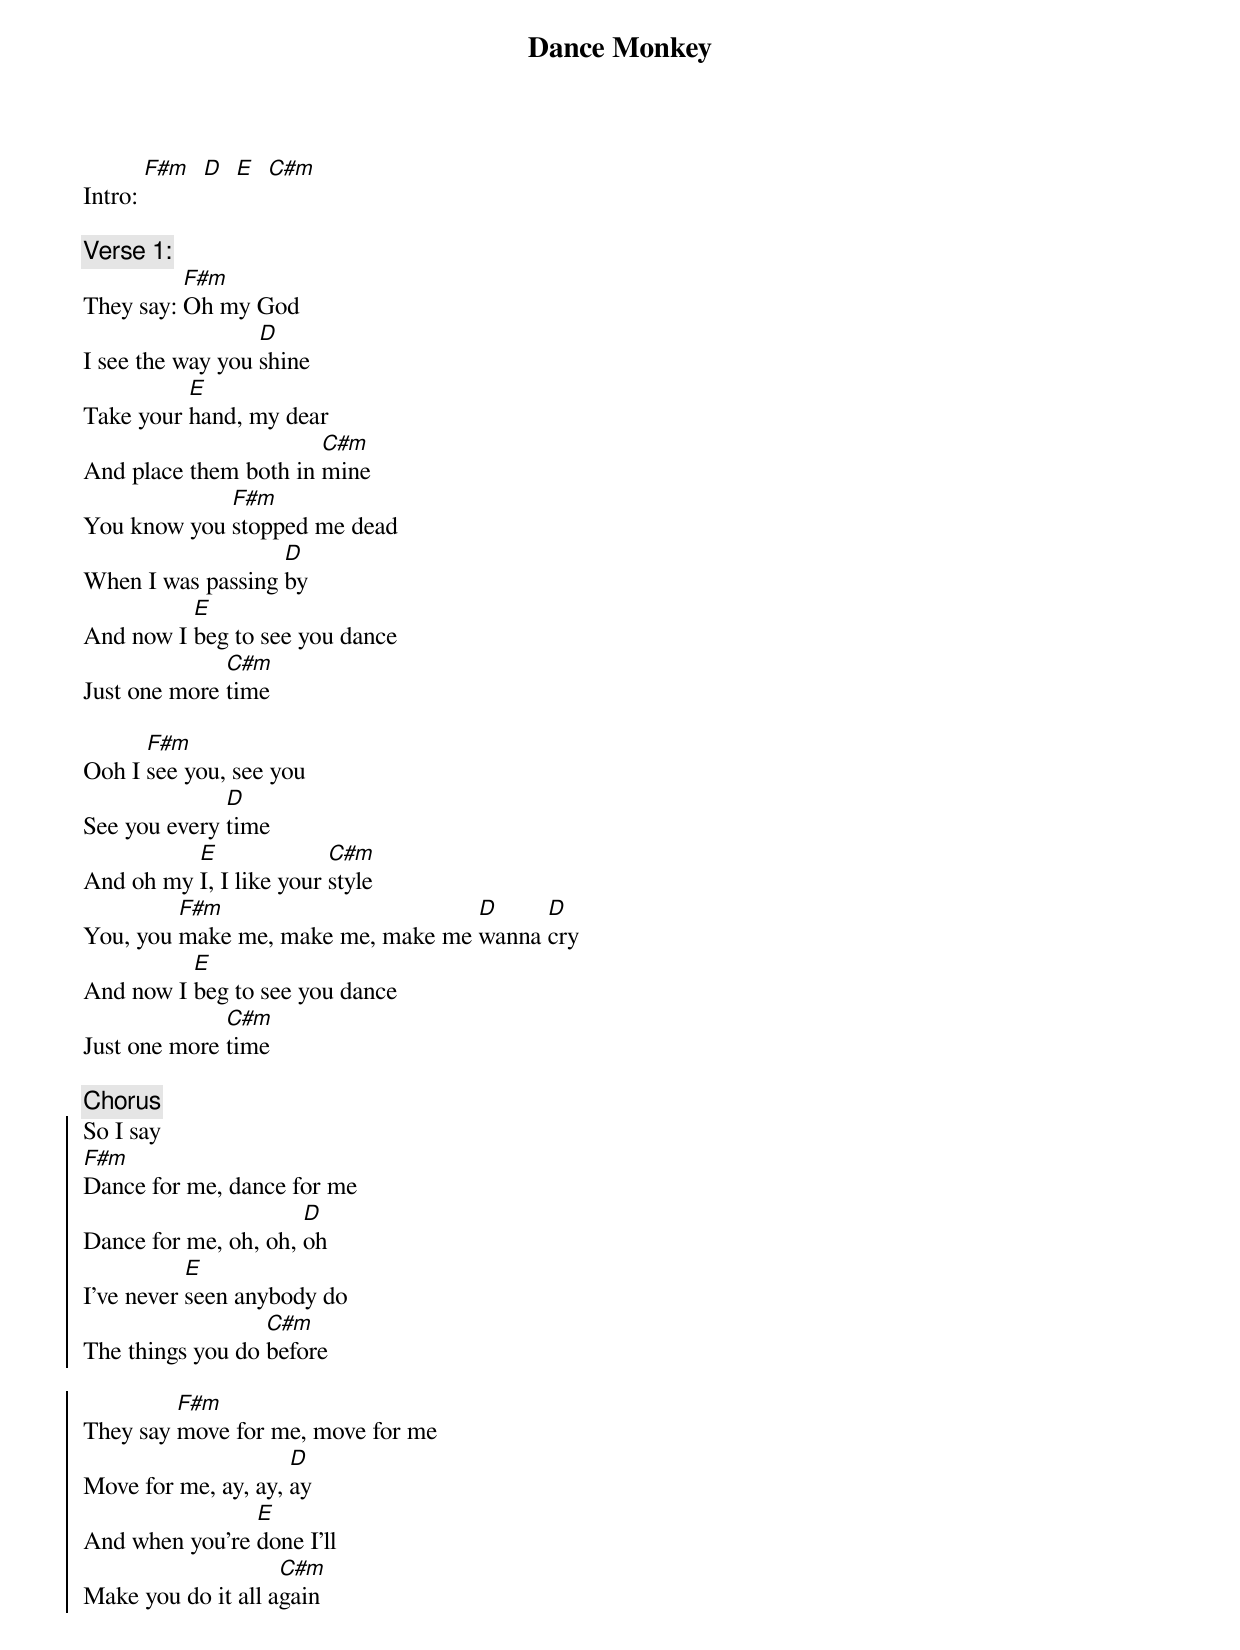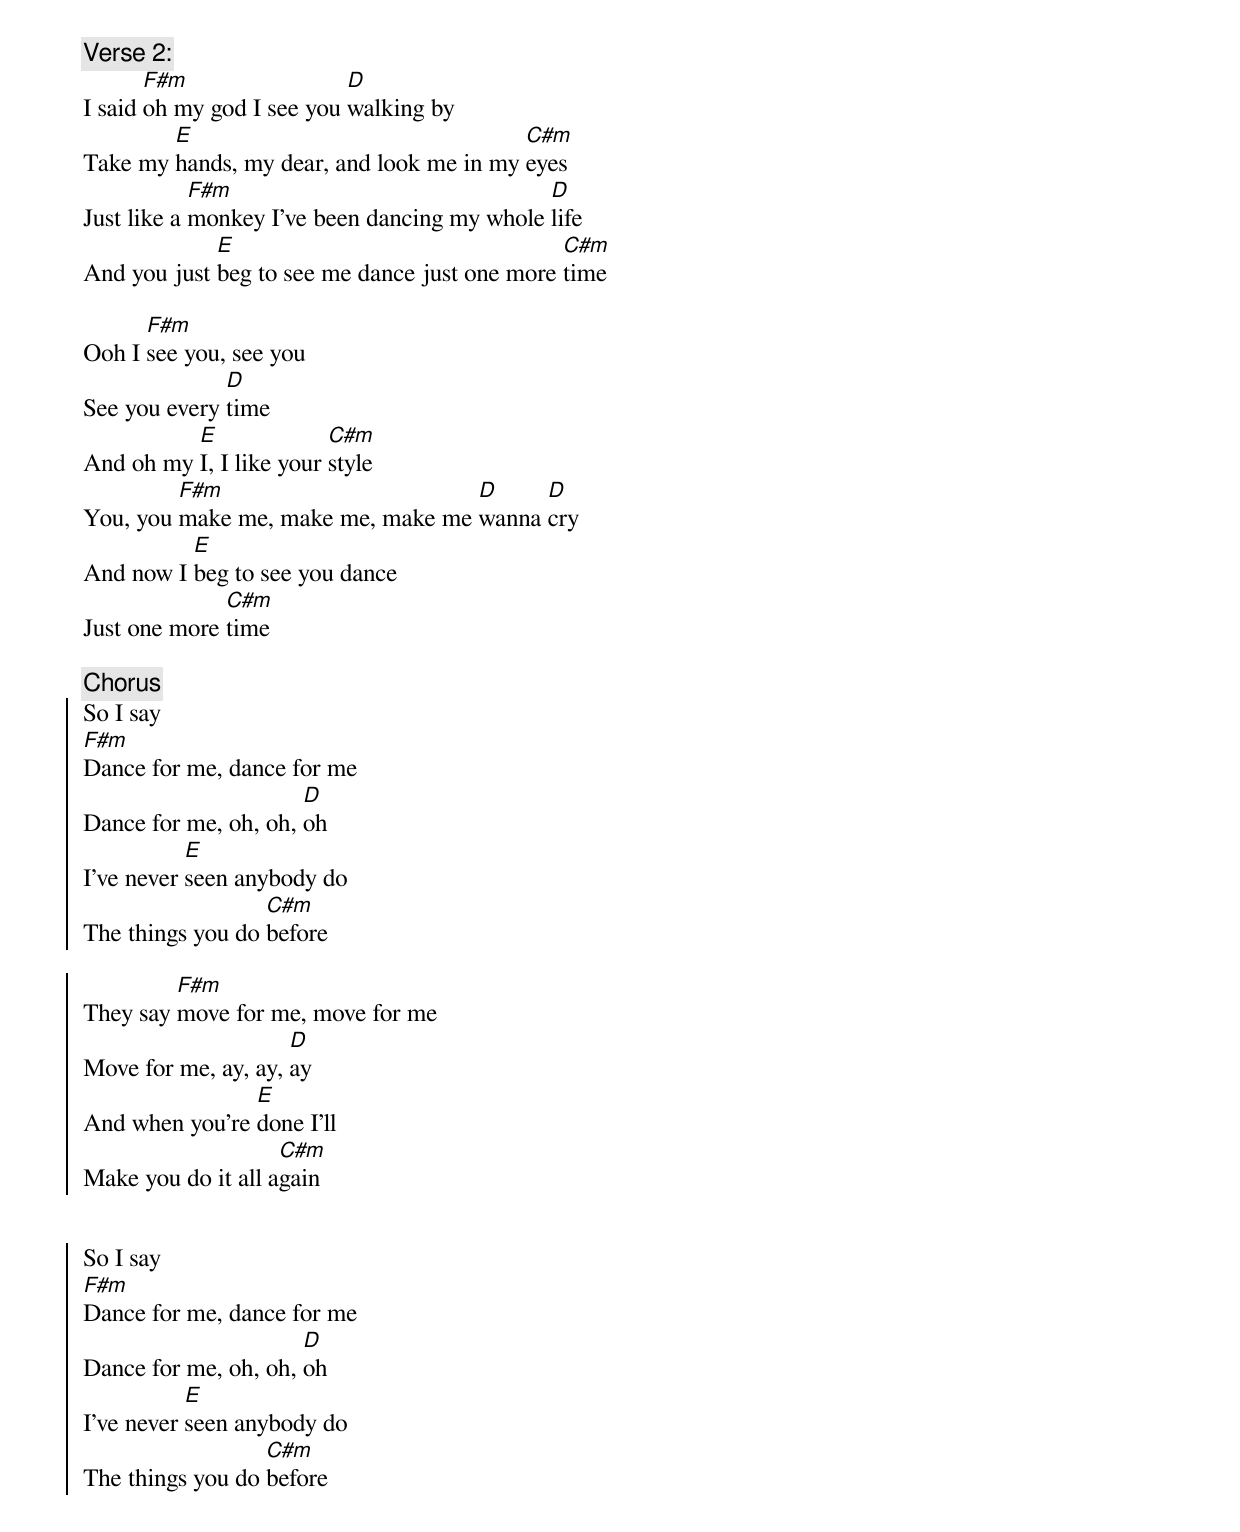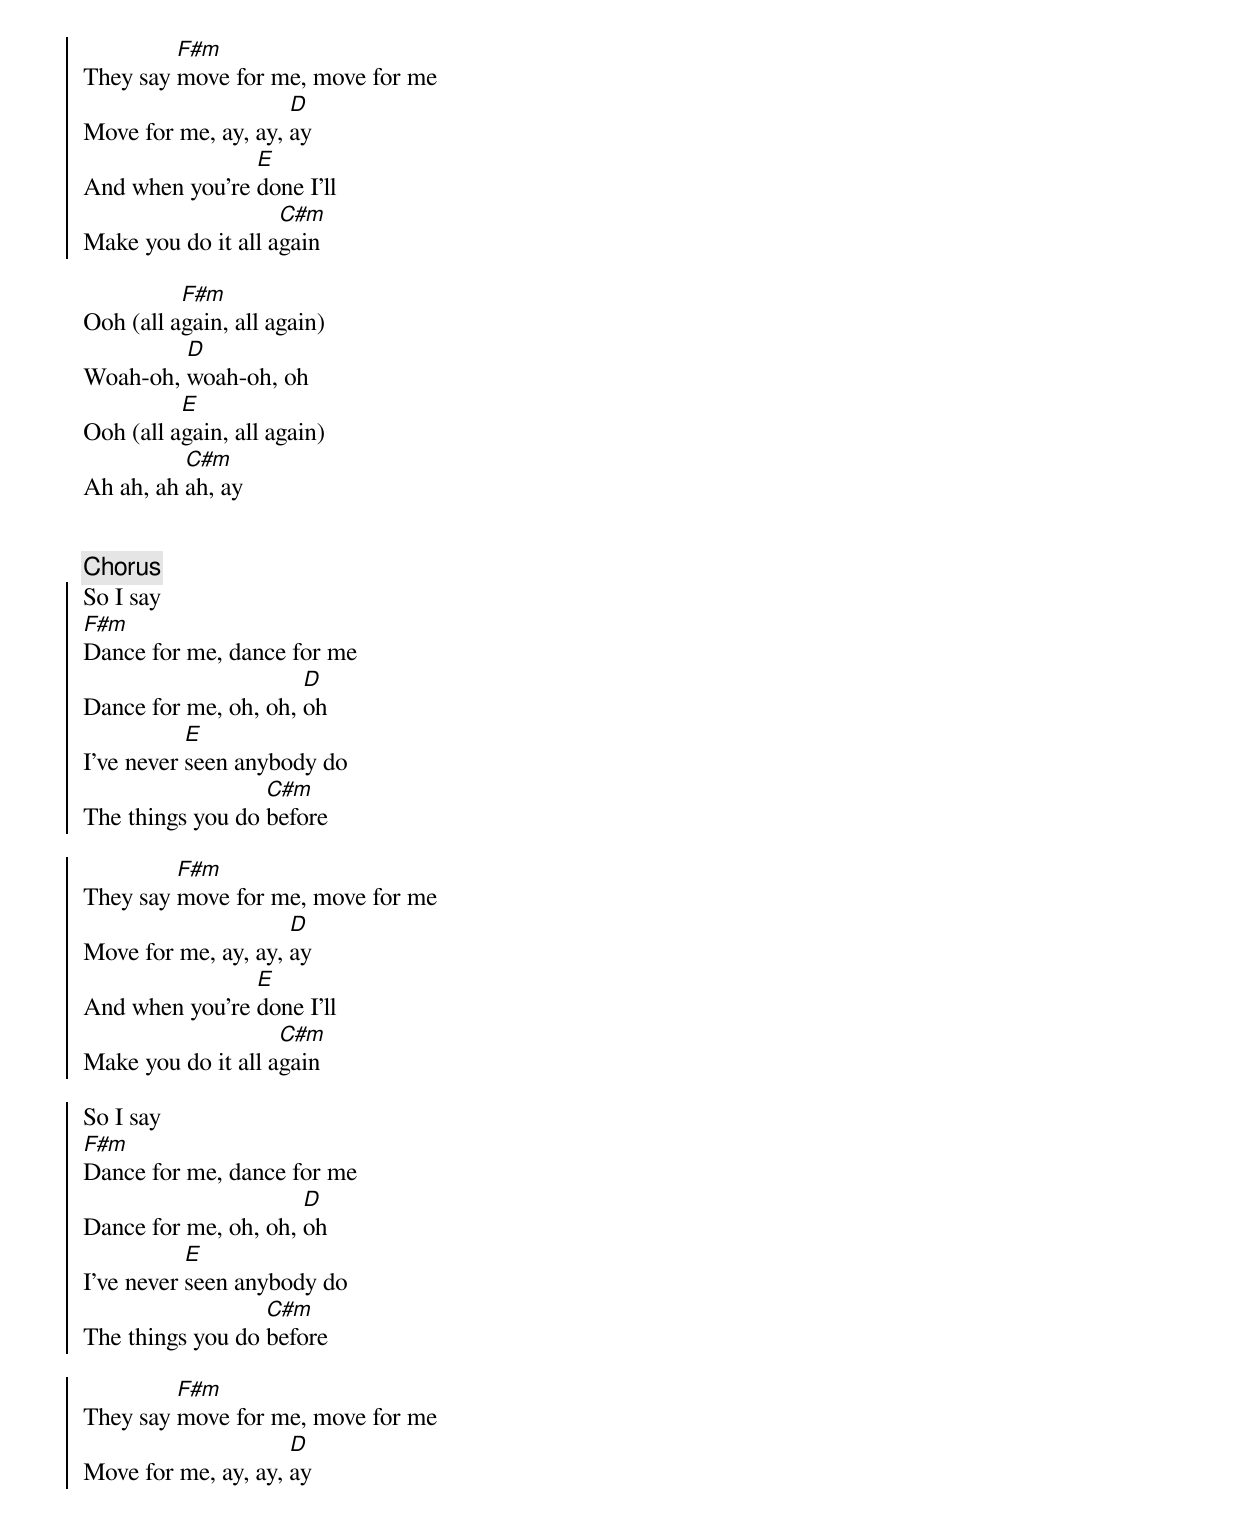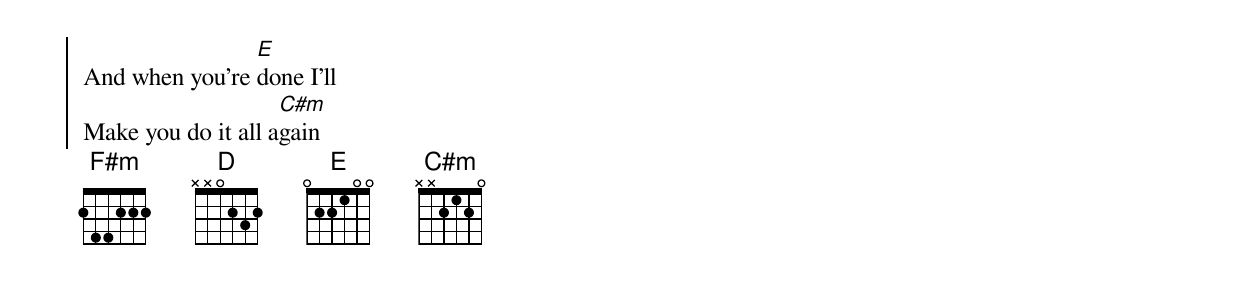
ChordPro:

{title: Dance Monkey}

Intro: [F#m]  [D]  [E]  [C#m]

{c:Verse 1:}
They say: [F#m]Oh my God
I see the way you [D]shine
Take your [E]hand, my dear
And place them both in [C#m]mine
You know you [F#m]stopped me dead
When I was passing [D]by
And now I [E]beg to see you dance
Just one more [C#m]time

Ooh I [F#m]see you, see you
See you every [D]time
And oh my [E]I, I like your [C#m]style
You, you [F#m]make me, make me, make me [D]wanna [D]cry
And now I [E]beg to see you dance
Just one more [C#m]time

{c:Chorus}
{soc}
So I say
[F#m]Dance for me, dance for me
Dance for me, oh, oh, [D]oh
I've never [E]seen anybody do
The things you do [C#m]before

They say [F#m]move for me, move for me
Move for me, ay, ay, [D]ay
And when you're [E]done I'll
Make you do it all a[C#m]gain
{eoc}

{c:Verse 2:}
I said [F#m]oh my god I see you [D]walking by
Take my [E]hands, my dear, and look me in my [C#m]eyes
Just like a [F#m]monkey I've been dancing my whole [D]life
And you just [E]beg to see me dance just one more [C#m]time

Ooh I [F#m]see you, see you
See you every [D]time
And oh my [E]I, I like your [C#m]style
You, you [F#m]make me, make me, make me [D]wanna [D]cry
And now I [E]beg to see you dance
Just one more [C#m]time

{c:Chorus}
{soc}
So I say
[F#m]Dance for me, dance for me
Dance for me, oh, oh, [D]oh
I've never [E]seen anybody do
The things you do [C#m]before

They say [F#m]move for me, move for me
Move for me, ay, ay, [D]ay
And when you're [E]done I'll
Make you do it all a[C#m]gain


So I say
[F#m]Dance for me, dance for me
Dance for me, oh, oh, [D]oh
I've never [E]seen anybody do
The things you do [C#m]before

They say [F#m]move for me, move for me
Move for me, ay, ay, [D]ay
And when you're [E]done I'll
Make you do it all a[C#m]gain
{eoc}

Ooh (all a[F#m]gain, all again)
Woah-oh, [D]woah-oh, oh
Ooh (all a[E]gain, all again)
Ah ah, ah [C#m]ah, ay


{c:Chorus}
{soc}
So I say
[F#m]Dance for me, dance for me
Dance for me, oh, oh, [D]oh
I've never [E]seen anybody do
The things you do [C#m]before

They say [F#m]move for me, move for me
Move for me, ay, ay, [D]ay
And when you're [E]done I'll
Make you do it all a[C#m]gain

So I say
[F#m]Dance for me, dance for me
Dance for me, oh, oh, [D]oh
I've never [E]seen anybody do
The things you do [C#m]before

They say [F#m]move for me, move for me
Move for me, ay, ay, [D]ay
And when you're [E]done I'll
Make you do it all a[C#m]gain
{eoc}
